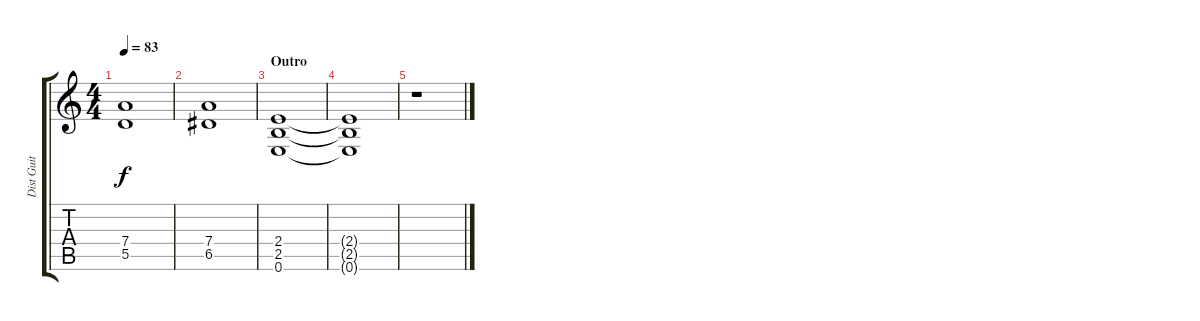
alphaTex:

\track ("Dist Guit" "Dist Guit") {instrument distortionguitar}
\staff {score tabs}
\tuning (E4 B3 G3 D3 A2 E2) {hide}
\ts (4 4)
\tempo 83
\clef g2
\ks c
(7.4 5.5).1{dy f} |
(7.4 6.5).1 |
\section ("" "Outro")
(2.4 2.5 0.6).1 |
(2.4{t} 2.5{t} 0.6{t}).1 |
r.1
